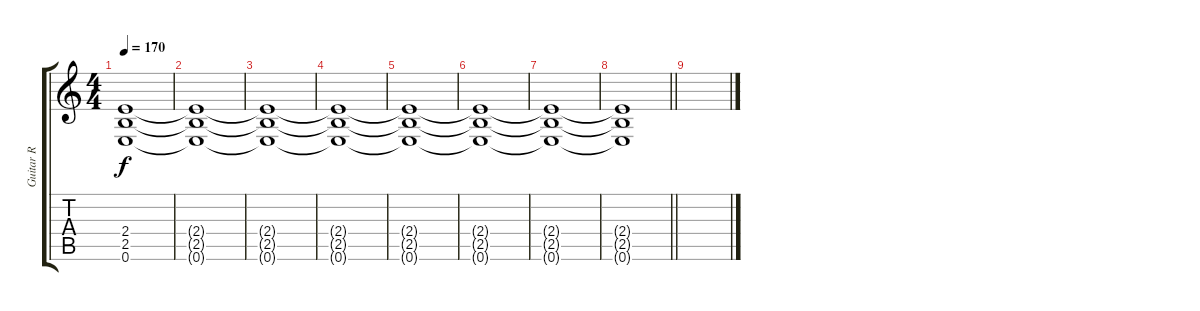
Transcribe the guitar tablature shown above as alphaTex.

\track ("Guitar R" "Guitar R") {instrument distortionguitar}
\staff {score tabs}
\tuning (E4 B3 G3 D3 A2 E2) {hide}
\ts (4 4)
\tempo 170
\clef g2
\ks c
(2.4 2.5 0.6).1{dy f volume 6} |
(2.4{t} 2.5{t} 0.6{t}).1 |
(2.4{t} 2.5{t} 0.6{t}).1 |
(2.4{t} 2.5{t} 0.6{t}).1 |
(2.4{t} 2.5{t} 0.6{t}).1{volume 4} |
(2.4{t} 2.5{t} 0.6{t}).1 |
(2.4{t} 2.5{t} 0.6{t}).1 |
\barLineRight lightlight
(2.4{t} 2.5{t} 0.6{t}).1 |
\section ("" "")
